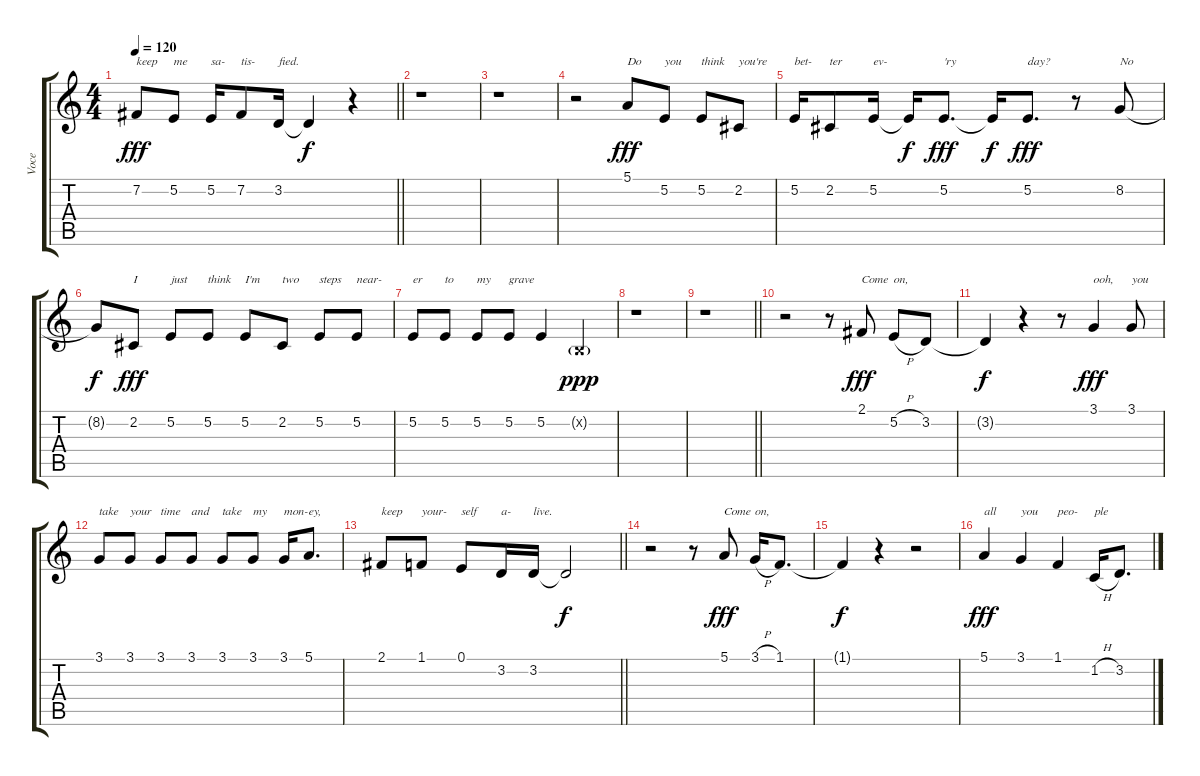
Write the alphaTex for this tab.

\track ("Voce" "Voce") {instrument lead6voice}
\staff {score tabs}
\tuning (E4 B3 G3 D3 A2 E2) {hide}
\ts (4 4)
\tempo 120
\clef g2
\barLineRight lightlight
\ks c
7.2.8{txt "keep" dy fff} 5.2.8{txt "me"} 5.2.16{txt "sa-"} 7.2.8{txt "tis-"} 3.2.16{txt "fied."} 3.2{t}.4{dy f} r.4 |
r.1 |
r.1 |
r.2 5.1.8{txt "Do" dy fff} 5.2.8{txt "you"} 5.2.8{txt "think"} 2.2.8{txt "you're"} |
5.2.16{txt "bet-"} 2.2.8{txt "ter"} 5.2.16{txt "ev-"} 5.2{t}.16{dy f} 5.2.8{d txt "'ry" dy fff} 5.2{t}.16{dy f} 5.2.8{d txt "day?" dy fff} r.8 8.2.8{txt "No"} |
8.2{t}.8{dy f} 2.2.8{txt "I" dy fff} 5.2.8{txt "just"} 5.2.8{txt "think"} 5.2.8{txt "I'm"} 2.2.8{txt "two"} 5.2.8{txt "steps"} 5.2.8{txt "near-"} |
5.2.8{txt "er"} 5.2.8{txt "to"} 5.2.8{txt "my"} 5.2.8{txt "grave"} 5.2.4 0.2{g x}.4{dy ppp} |
r.1 |
\barLineRight lightlight
r.1 |
r.2 r.8 2.1.8{txt "Come" dy fff} 5.2{h}.8{txt "on,"} 3.2.8 |
3.2{t}.4{dy f} r.4 r.8 3.1.4{txt "ooh," dy fff} 3.1.8{txt "you"} |
3.1.8{txt "take"} 3.1.8{txt "your"} 3.1.8{txt "time"} 3.1.8{txt "and"} 3.1.8{txt "take"} 3.1.8{txt "my"} 3.1.16{txt "mon-"} 5.1.8{d txt "ey,"} |
\barLineRight lightlight
2.1.8{txt "keep"} 1.1.8{txt "your-"} 0.1.8{txt "self"} 3.2.16{txt "a-"} 3.2.16{txt "live."} 3.2{t}.2{dy f} |
r.2 r.8 5.1.8{txt "Come" dy fff} 3.1{h}.16{txt "on,"} 1.1.8{d} |
1.1{t}.4{dy f} r.4 r.2 |
5.1.4{txt "all" dy fff} 3.1.4{txt "you"} 1.1.4{txt "peo-"} 1.2{h}.16{txt "ple"} 3.2.8{d}
